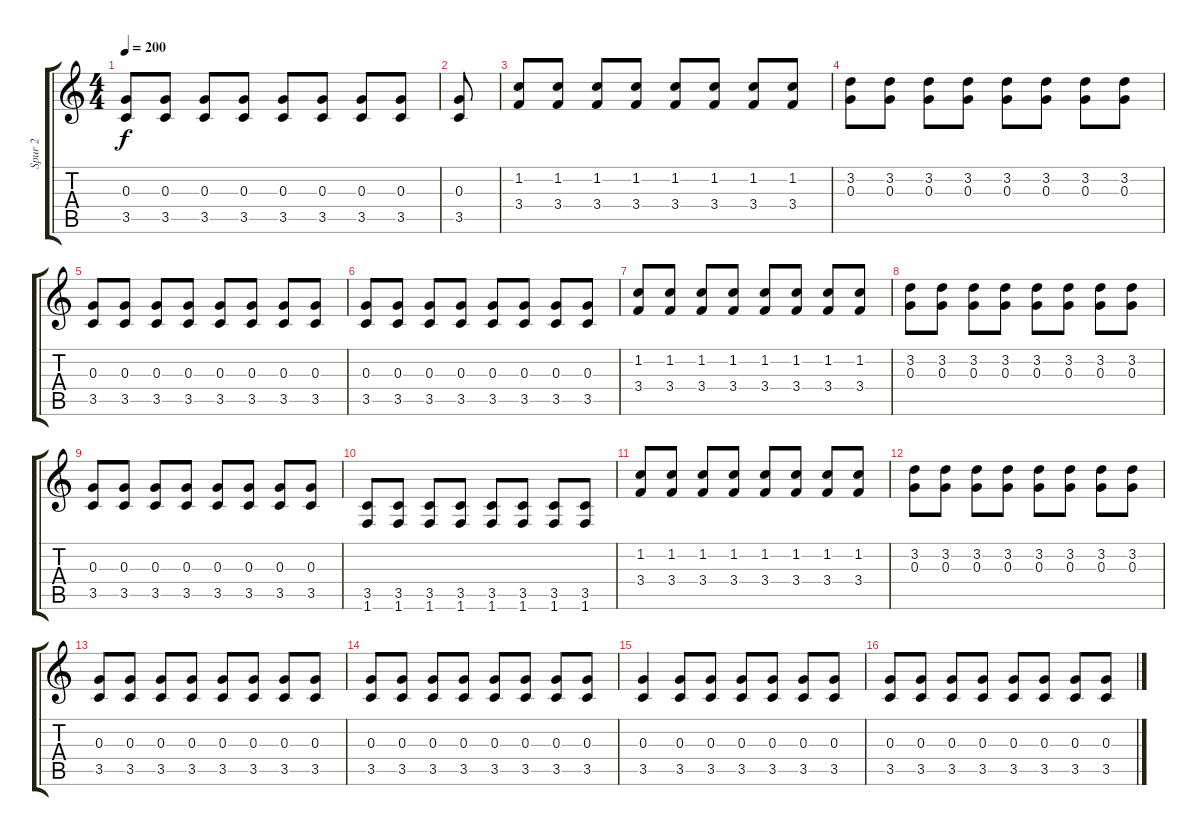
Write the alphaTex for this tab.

\track ("Spur 2" "Spur 2") {instrument distortionguitar}
\staff {score tabs}
\tuning (E4 B3 G3 D3 A2 E2) {hide}
\ts (4 4)
\tempo 200
\clef g2
\ks c
(0.3 3.5).8{dy f} (0.3 3.5).8 (0.3 3.5).8 (0.3 3.5).8 (0.3 3.5).8 (0.3 3.5).8 (0.3 3.5).8 (0.3 3.5).8 |
(0.3 3.5).8 |
(1.2 3.4).8 (1.2 3.4).8 (1.2 3.4).8 (1.2 3.4).8 (1.2 3.4).8 (1.2 3.4).8 (1.2 3.4).8 (1.2 3.4).8 |
(3.2 0.3).8 (3.2 0.3).8 (3.2 0.3).8 (3.2 0.3).8 (3.2 0.3).8 (3.2 0.3).8 (3.2 0.3).8 (3.2 0.3).8 |
(0.3 3.5).8 (0.3 3.5).8 (0.3 3.5).8 (0.3 3.5).8 (0.3 3.5).8 (0.3 3.5).8 (0.3 3.5).8 (0.3 3.5).8 |
(0.3 3.5).8 (0.3 3.5).8 (0.3 3.5).8 (0.3 3.5).8 (0.3 3.5).8 (0.3 3.5).8 (0.3 3.5).8 (0.3 3.5).8 |
(1.2 3.4).8 (1.2 3.4).8 (1.2 3.4).8 (1.2 3.4).8 (1.2 3.4).8 (1.2 3.4).8 (1.2 3.4).8 (1.2 3.4).8 |
(3.2 0.3).8 (3.2 0.3).8 (3.2 0.3).8 (3.2 0.3).8 (3.2 0.3).8 (3.2 0.3).8 (3.2 0.3).8 (3.2 0.3).8 |
(0.3 3.5).8 (0.3 3.5).8 (0.3 3.5).8 (0.3 3.5).8 (0.3 3.5).8 (0.3 3.5).8 (0.3 3.5).8 (0.3 3.5).8 |
(3.5 1.6).8 (3.5 1.6).8 (3.5 1.6).8 (3.5 1.6).8 (3.5 1.6).8 (3.5 1.6).8 (3.5 1.6).8 (3.5 1.6).8 |
(1.2 3.4).8 (1.2 3.4).8 (1.2 3.4).8 (1.2 3.4).8 (1.2 3.4).8 (1.2 3.4).8 (1.2 3.4).8 (1.2 3.4).8 |
(3.2 0.3).8 (3.2 0.3).8 (3.2 0.3).8 (3.2 0.3).8 (3.2 0.3).8 (3.2 0.3).8 (3.2 0.3).8 (3.2 0.3).8 |
(0.3 3.5).8 (0.3 3.5).8 (0.3 3.5).8 (0.3 3.5).8 (0.3 3.5).8 (0.3 3.5).8 (0.3 3.5).8 (0.3 3.5).8 |
(0.3 3.5).8 (0.3 3.5).8 (0.3 3.5).8 (0.3 3.5).8 (0.3 3.5).8 (0.3 3.5).8 (0.3 3.5).8 (0.3 3.5).8 |
(0.3 3.5).4 (0.3 3.5).8 (0.3 3.5).8 (0.3 3.5).8 (0.3 3.5).8 (0.3 3.5).8 (0.3 3.5).8 |
(0.3 3.5).8 (0.3 3.5).8 (0.3 3.5).8 (0.3 3.5).8 (0.3 3.5).8 (0.3 3.5).8 (0.3 3.5).8 (0.3 3.5).8
